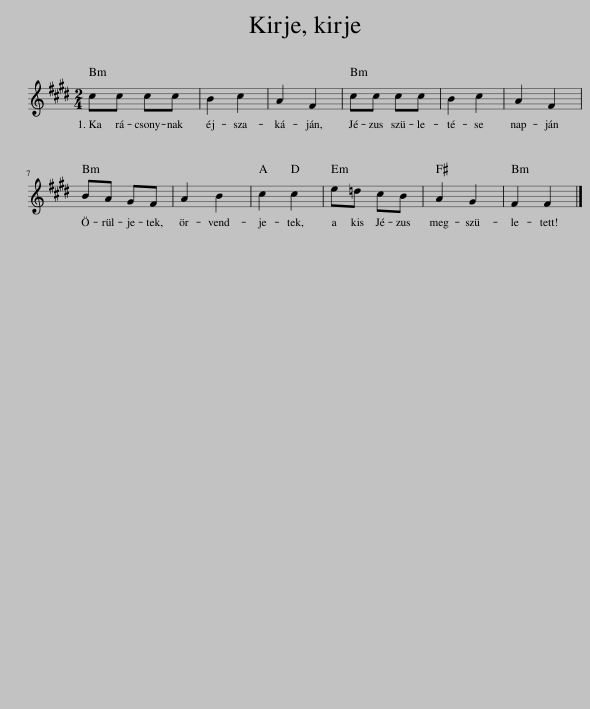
X:1
L:1/8
M:2/4
I:linebreak $
K:E
V:1 treble
V:1
 cc cc | B2 c2 | A2 F2 | cc cc | B2 c2 | %5
 A2 F2 |$ BA GF | A2 B2 | c2 c2 | e=d cB | %10
 A2 G2 | F2 F2 |] %12
